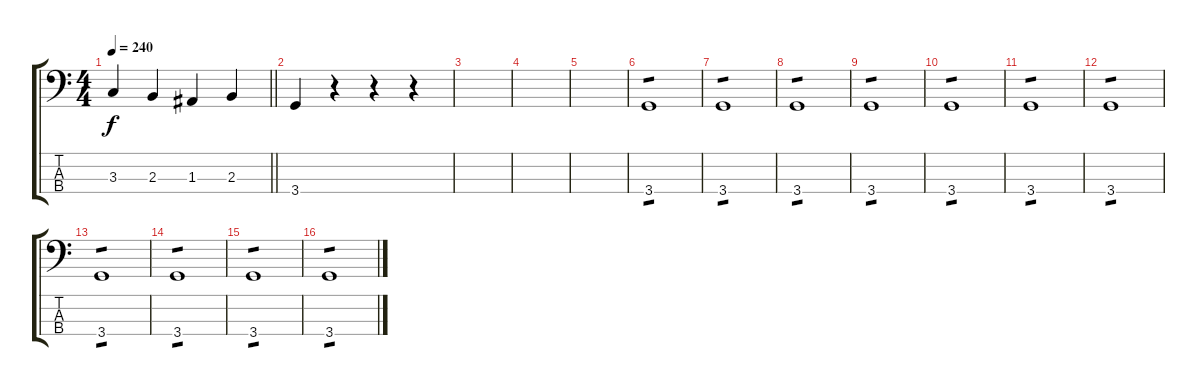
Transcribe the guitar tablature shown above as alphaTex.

\track "" {instrument electricbasspick}
\staff {score tabs}
\tuning (G2 D2 A1 E1) {hide}
\ts (4 4)
\tempo 240
\clef f4
\barLineRight lightlight
\ks c
3.3.4{dy f} 2.3.4 1.3.4 2.3.4 |
3.4.4 r.4 r.4 r.4 |
|
|
|
3.4.1{tp 1} |
3.4.1{tp 1} |
3.4.1{tp 1} |
3.4.1{tp 1} |
3.4.1{tp 1} |
3.4.1{tp 1} |
3.4.1{tp 1} |
3.4.1{tp 1} |
3.4.1{tp 1} |
3.4.1{tp 1} |
3.4.1{tp 1}
